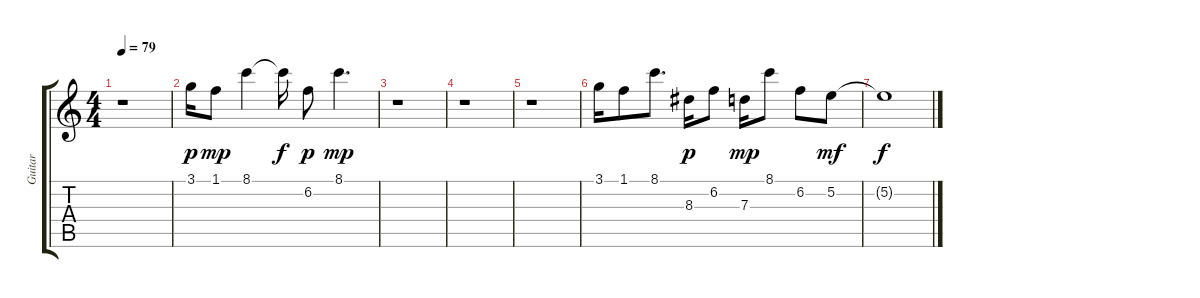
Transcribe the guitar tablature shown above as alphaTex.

\track ("Guitar" "Guitar") {instrument electricguitarclean}
\staff {score tabs}
\tuning (E4 B3 G3 D3 A2 E2) {hide}
\ts (4 4)
\tempo 79
\clef g2
\ks c
r.1{dy mp} |
3.1.16{dy p} 1.1.8{dy mp} 8.1.4 8.1{t}.16{dy f} 6.2.8{dy p} 8.1.4{d dy mp} |
r.1 |
r.1 |
r.1 |
3.1.16 1.1.8 8.1.8{d} 8.3.16{dy p} 6.2.8 7.3.16{dy mp} 8.1.8 6.2.8 5.2.8{dy mf} |
5.2{t}.1{dy f}
